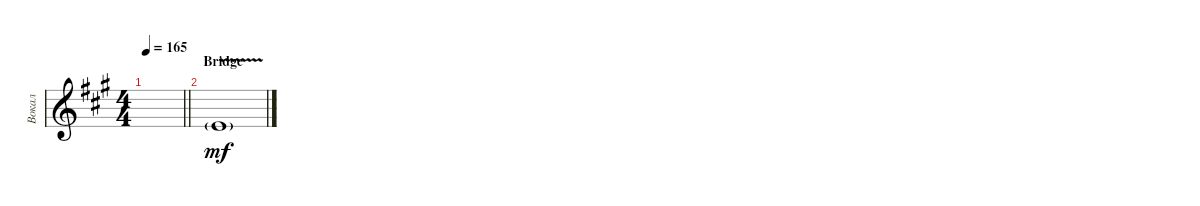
\track ("Вокал" "Вокал") {instrument trumpet}
\staff {score}
\tuning (E4 B3 G3 D3 A2 E2) {hide}
\ts (4 4)
\tempo 165
\clef g2
\barLineRight lightlight
\ks f#minor
|
\section ("" "Bridge")
5.2{v g}.1{dy mf}
